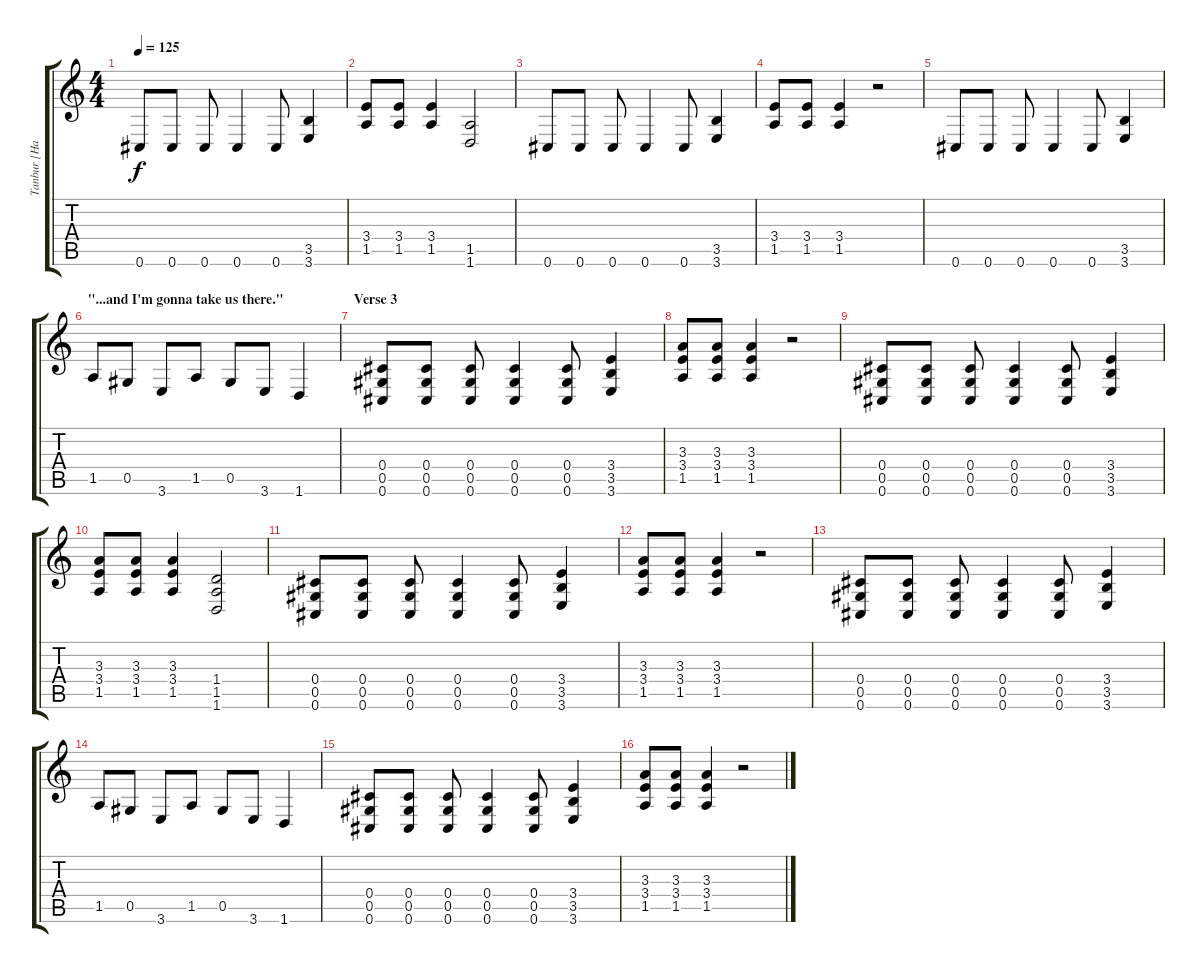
\track ("Tanbur [Harmony 1]" "Tanbur [Ha") {instrument acousticguitarnylon}
\staff {score tabs}
\tuning (Eb4 Bb3 Gb3 Db3 Ab2 Db2) {hide}
\ts (4 4)
\tempo 125
\clef g2
\ks c
0.6.8{dy f} 0.6.8 0.6.8 0.6.4 0.6.8 (3.5 3.6).4 |
(3.4 1.5).8 (3.4 1.5).8 (3.4 1.5).4 (1.5 1.6).2 |
0.6.8 0.6.8 0.6.8 0.6.4 0.6.8 (3.5 3.6).4 |
(3.4 1.5).8 (3.4 1.5).8 (3.4 1.5).4 r.2 |
0.6.8 0.6.8 0.6.8 0.6.4 0.6.8 (3.5 3.6).4 |
\section ("" "\"...and I'm gonna take us there.\"")
1.5.8 0.5.8 3.6.8 1.5.8 0.5.8 3.6.8 1.6.4 |
\section ("" "Verse 3")
(0.4 0.5 0.6).8 (0.4 0.5 0.6).8 (0.4 0.5 0.6).8 (0.4 0.5 0.6).4 (0.4 0.5 0.6).8 (3.4 3.5 3.6).4 |
(3.3 3.4 1.5).8 (3.3 3.4 1.5).8 (3.3 3.4 1.5).4 r.2 |
(0.4 0.5 0.6).8 (0.4 0.5 0.6).8 (0.4 0.5 0.6).8 (0.4 0.5 0.6).4 (0.4 0.5 0.6).8 (3.4 3.5 3.6).4 |
(3.3 3.4 1.5).8 (3.3 3.4 1.5).8 (3.3 3.4 1.5).4 (1.4 1.5 1.6).2 |
(0.4 0.5 0.6).8 (0.4 0.5 0.6).8 (0.4 0.5 0.6).8 (0.4 0.5 0.6).4 (0.4 0.5 0.6).8 (3.4 3.5 3.6).4 |
(3.3 3.4 1.5).8 (3.3 3.4 1.5).8 (3.3 3.4 1.5).4 r.2 |
(0.4 0.5 0.6).8 (0.4 0.5 0.6).8 (0.4 0.5 0.6).8 (0.4 0.5 0.6).4 (0.4 0.5 0.6).8 (3.4 3.5 3.6).4 |
1.5.8 0.5.8 3.6.8 1.5.8 0.5.8 3.6.8 1.6.4 |
(0.4 0.5 0.6).8 (0.4 0.5 0.6).8 (0.4 0.5 0.6).8 (0.4 0.5 0.6).4 (0.4 0.5 0.6).8 (3.4 3.5 3.6).4 |
(3.3 3.4 1.5).8 (3.3 3.4 1.5).8 (3.3 3.4 1.5).4 r.2
